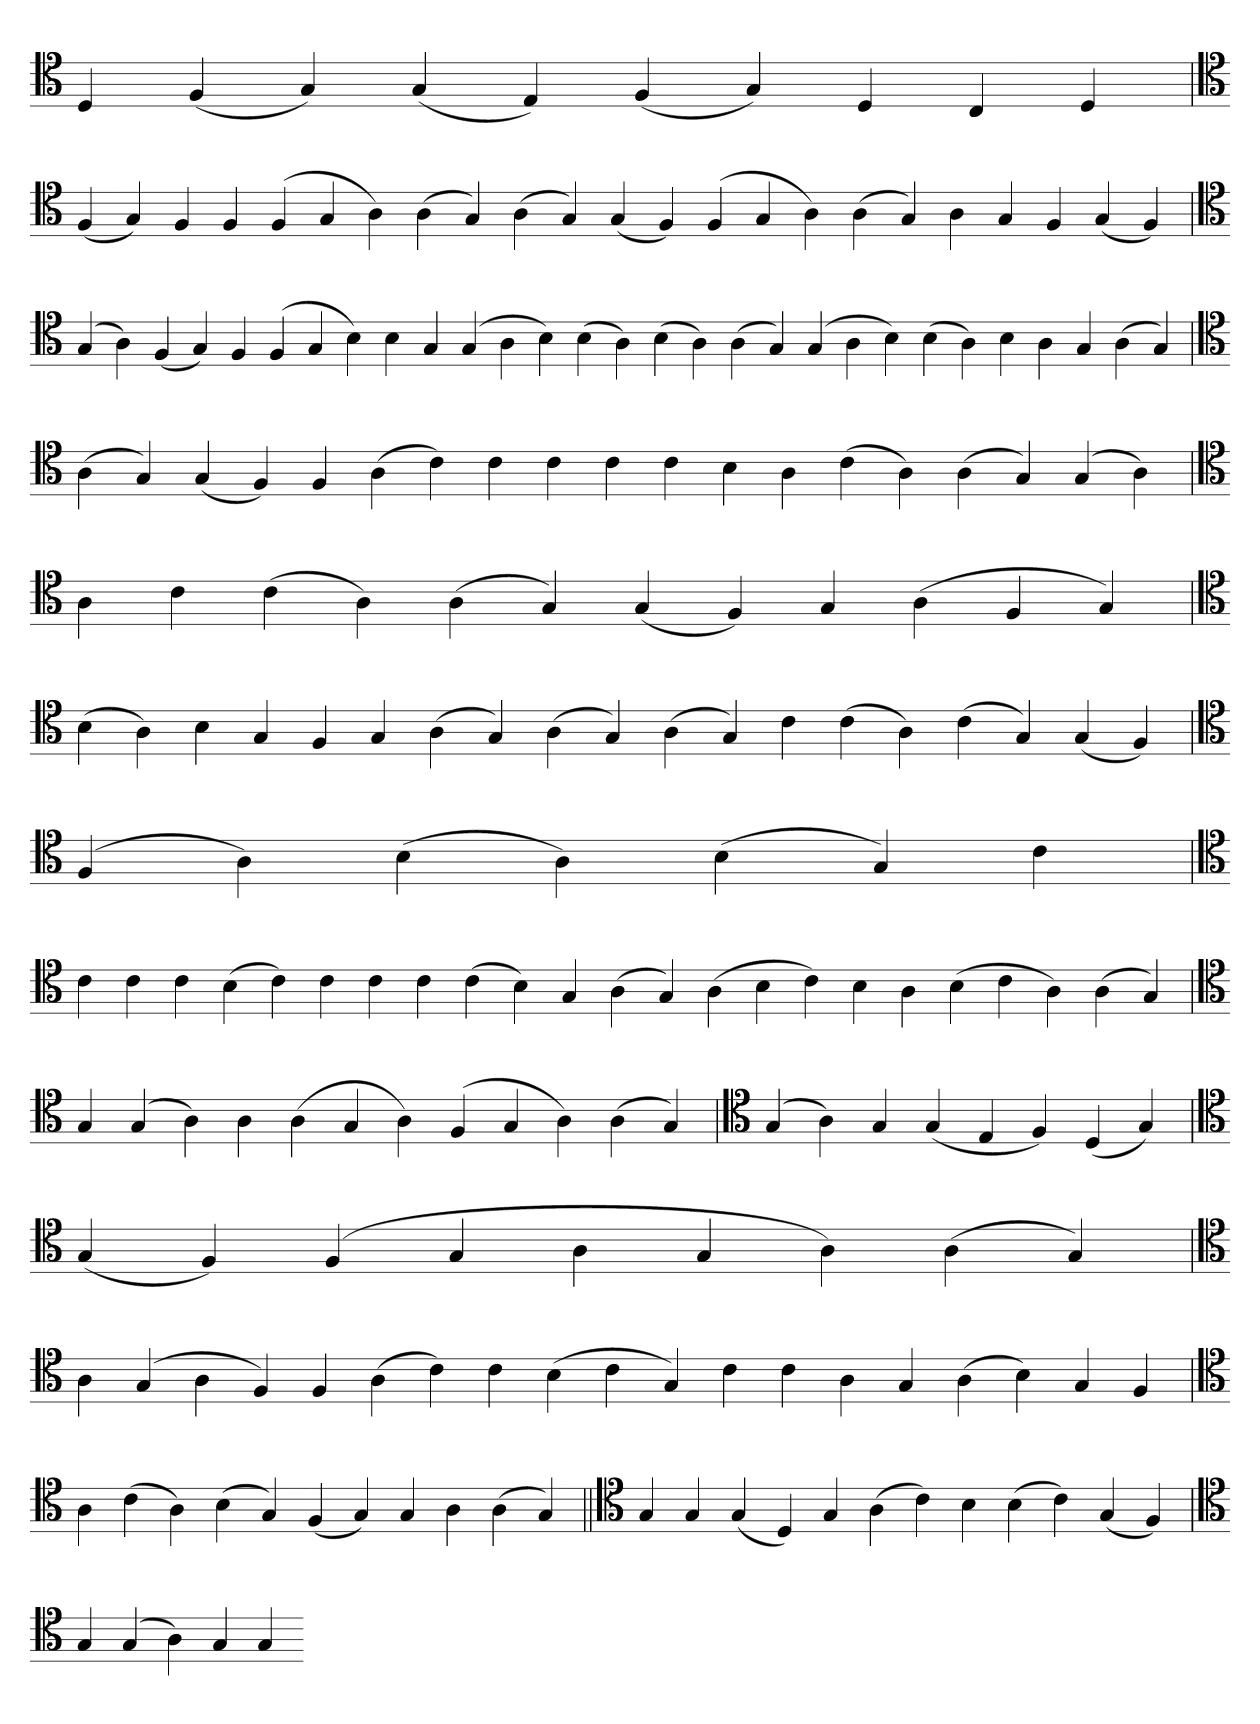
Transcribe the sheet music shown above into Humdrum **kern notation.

**kern
*part1
*staff1
*clefC4
=
4D
(4F
4G)
(4G
4E)
(4F
4G)
4D
4C
4D
=`
*clefC4
(4F
4G)
4F
4F
(4F
4G
4A)
(4A
4G)
(4A
4G)
(4G
4F)
(4F
4G
4A)
(4A
4G)
4A
4G
4F
(4G
4F)
='
*clefC4
(4G
4A)
(4F
4G)
4F
(4F
4G
4B)
4B
4G
(4G
4A
4B)
(4B
4A)
(4B
4A)
(4A
4G)
(4G
4A
4B)
(4B
4A)
4B
4A
4G
(4A
4G)
=
*clefC4
(4A
4G)
(4G
4F)
4F
(4A
4c)
4c
4c
4c
4c
4B
4A
(4c
4A)
(4A
4G)
(4G
4A)
=`
*clefC4
4A
4c
(4c
4A)
(4A
4G)
(4G
4F)
4G
(4A
4F
4G)
=`
*clefC4
(4B
4A)
4B
4G
4F
4G
(4A
4G)
(4A
4G)
(4A
4G)
4c
(4c
4A)
(4c
4G)
(4G
4F)
=
*clefC4
(4F
4A)
(4B
4A)
(4B
4G)
4c
=`
*clefC4
4c
4c
4c
(4B
4c)
4c
4c
4c
(4c
4B)
4G
(4A
4G)
(4A
4B
4c)
4B
4A
(4B
4c
4A)
(4A
4G)
=
*clefC4
4G
(4G
4A)
4A
(4A
4G
4A)
(4F
4G
4A)
(4A
4G)
=`
*clefC4
(4G
4A)
4G
(4G
4E
4F)
(4D
4G)
=`
*clefC4
(4G
4F)
(4F
4G
4A
4G
4A)
(4A
4G)
='
*clefC4
4A
(4G
4A
4F)
4F
(4A
4c)
4c
(4B
4c
4G)
4c
4c
4A
4G
(4A
4B)
4G
4F
=`
*clefC4
4A
(4c
4A)
(4B
4G)
(4F
4G)
4G
4A
(4A
4G)
=||
*clefC4
4G
4G
(4G
4D)
4G
(4A
4c)
4B
(4B
4c)
(4G
4F)
='
*clefC4
4G
(4G
4A)
4G
4G
=-
*-
